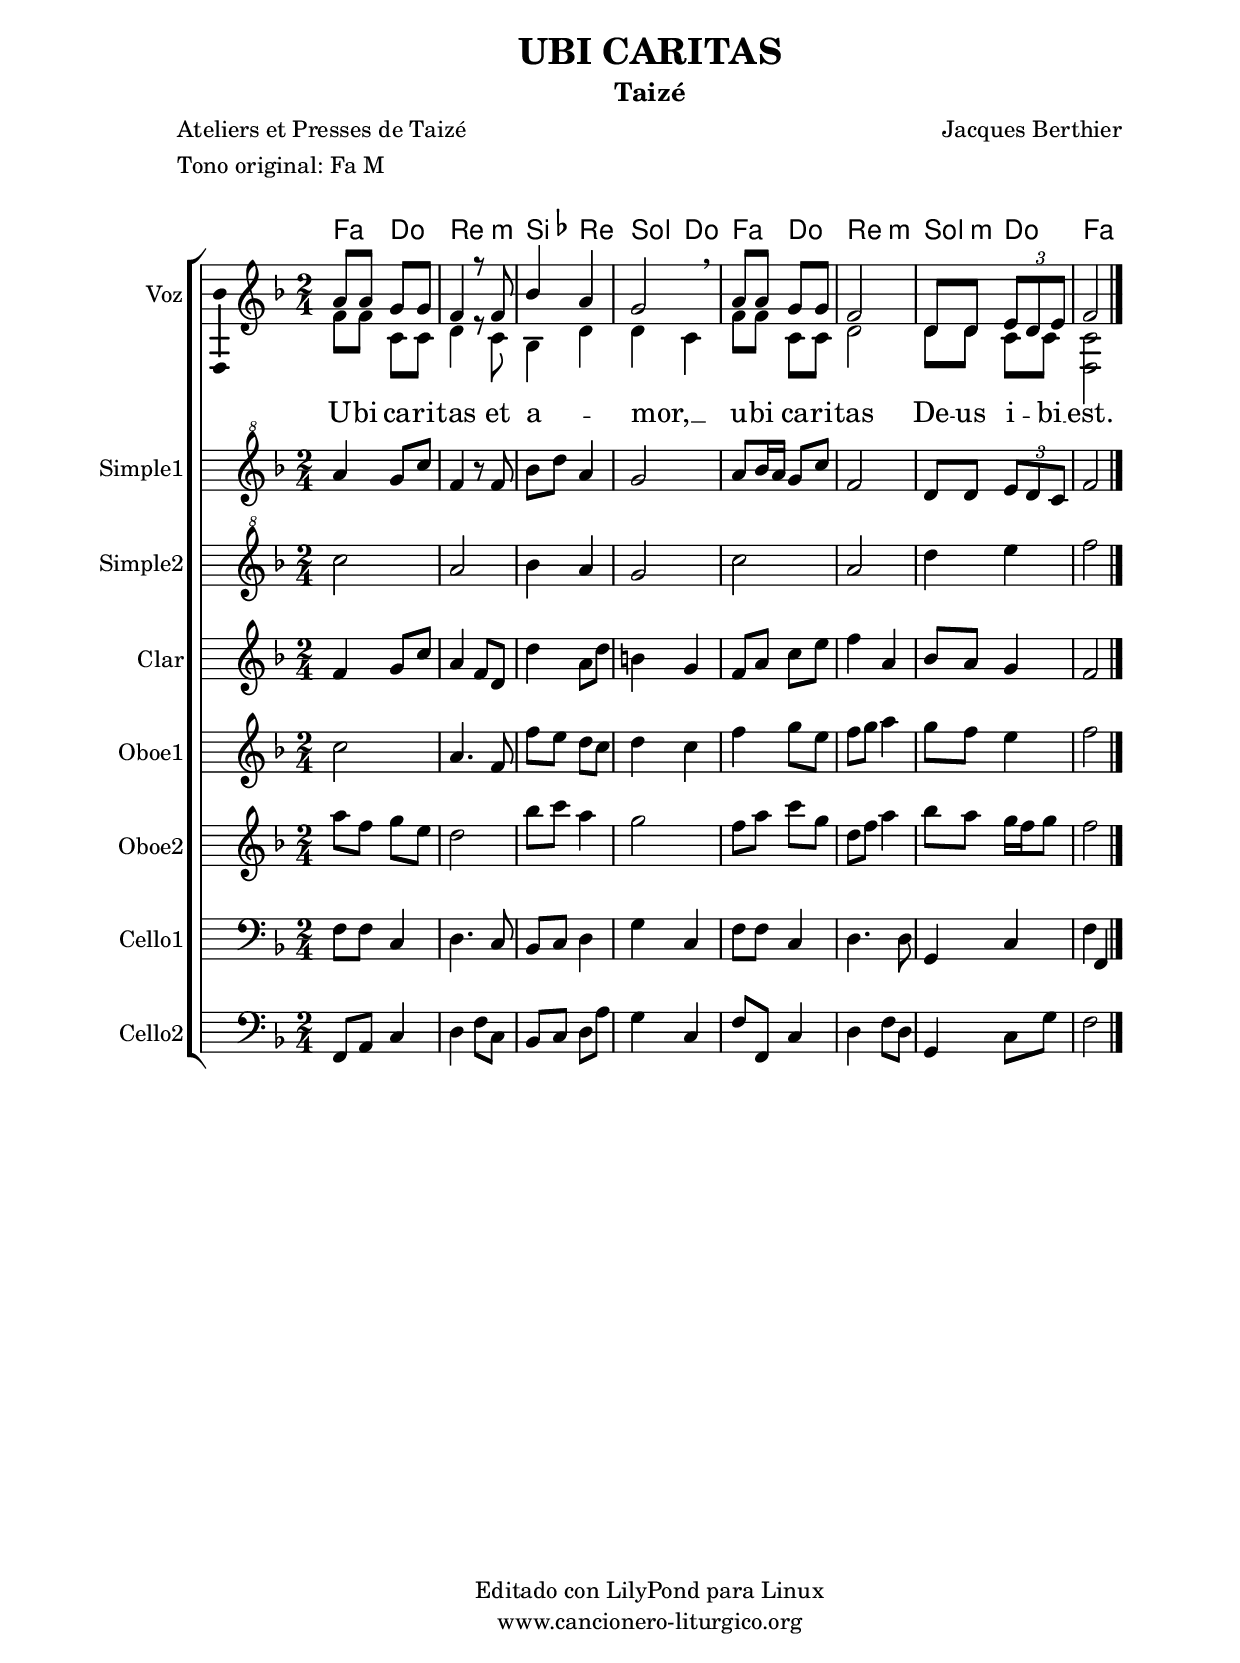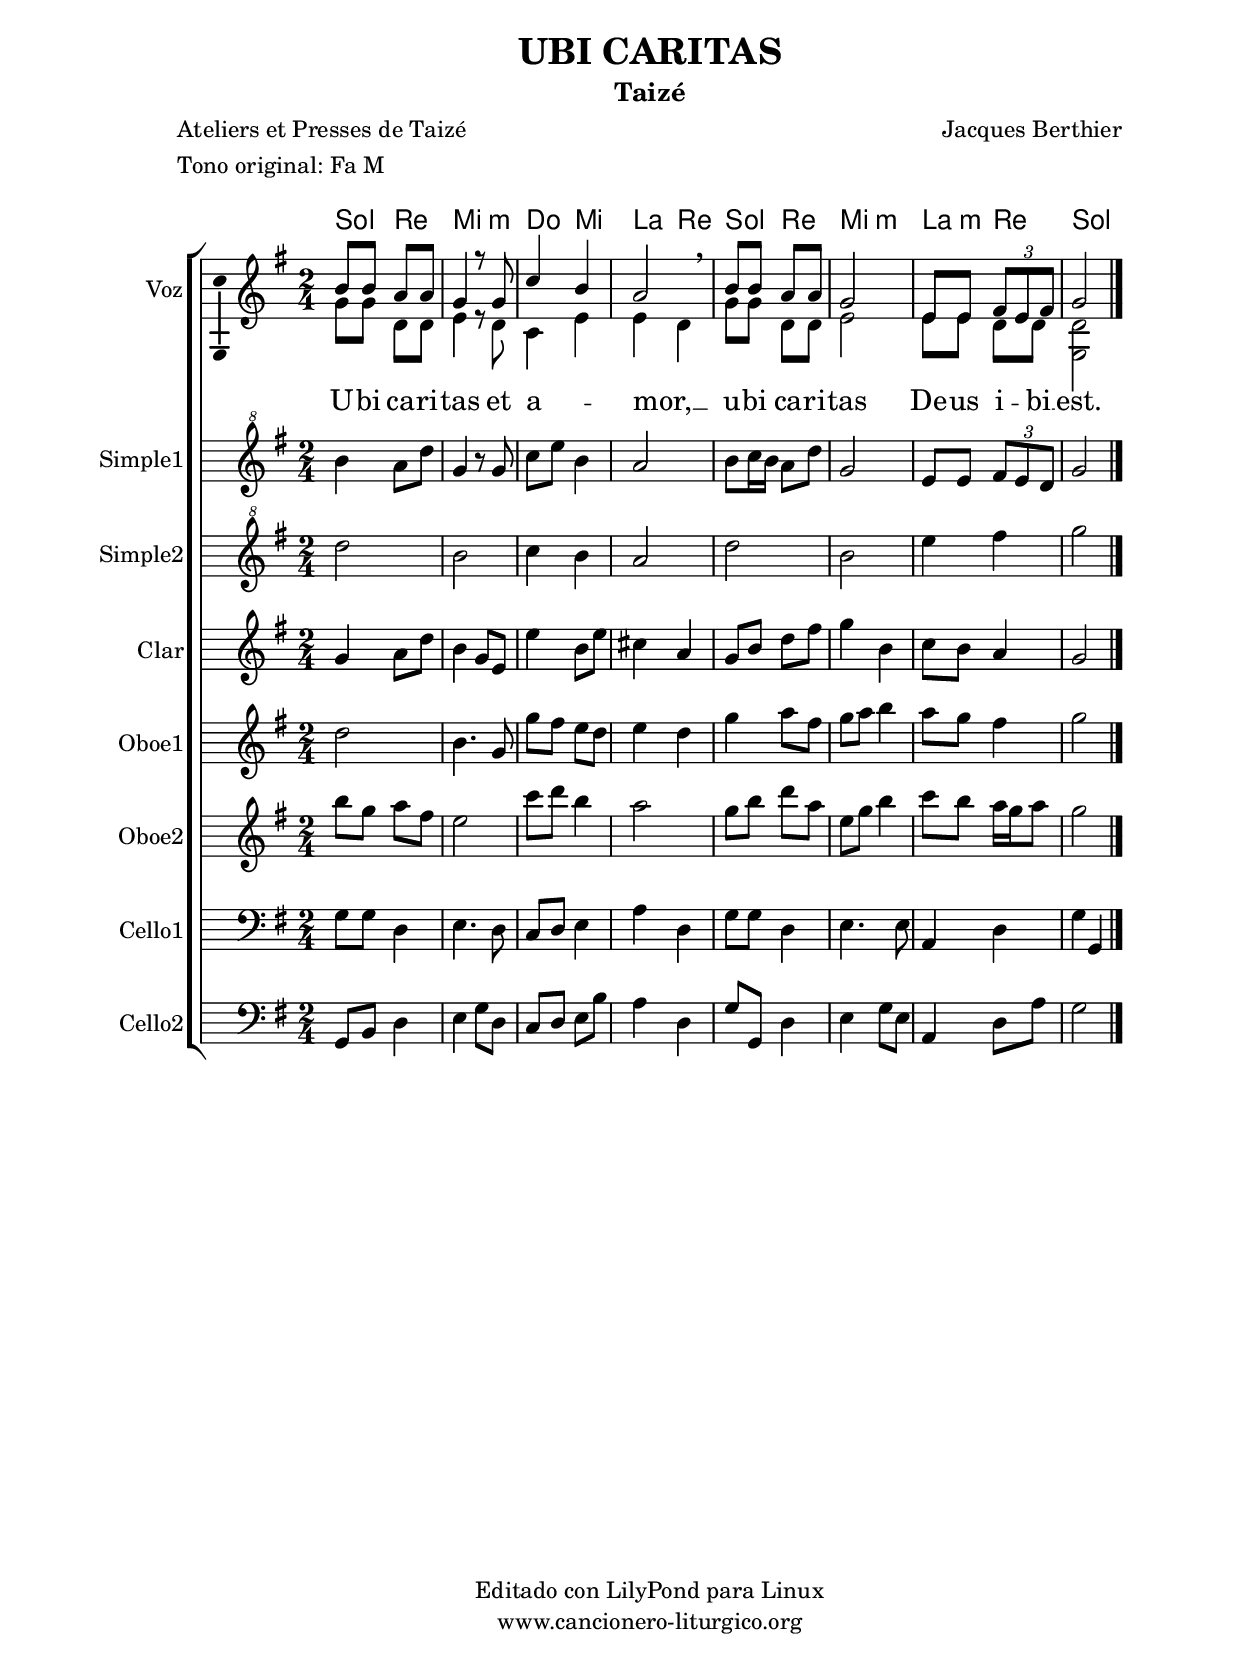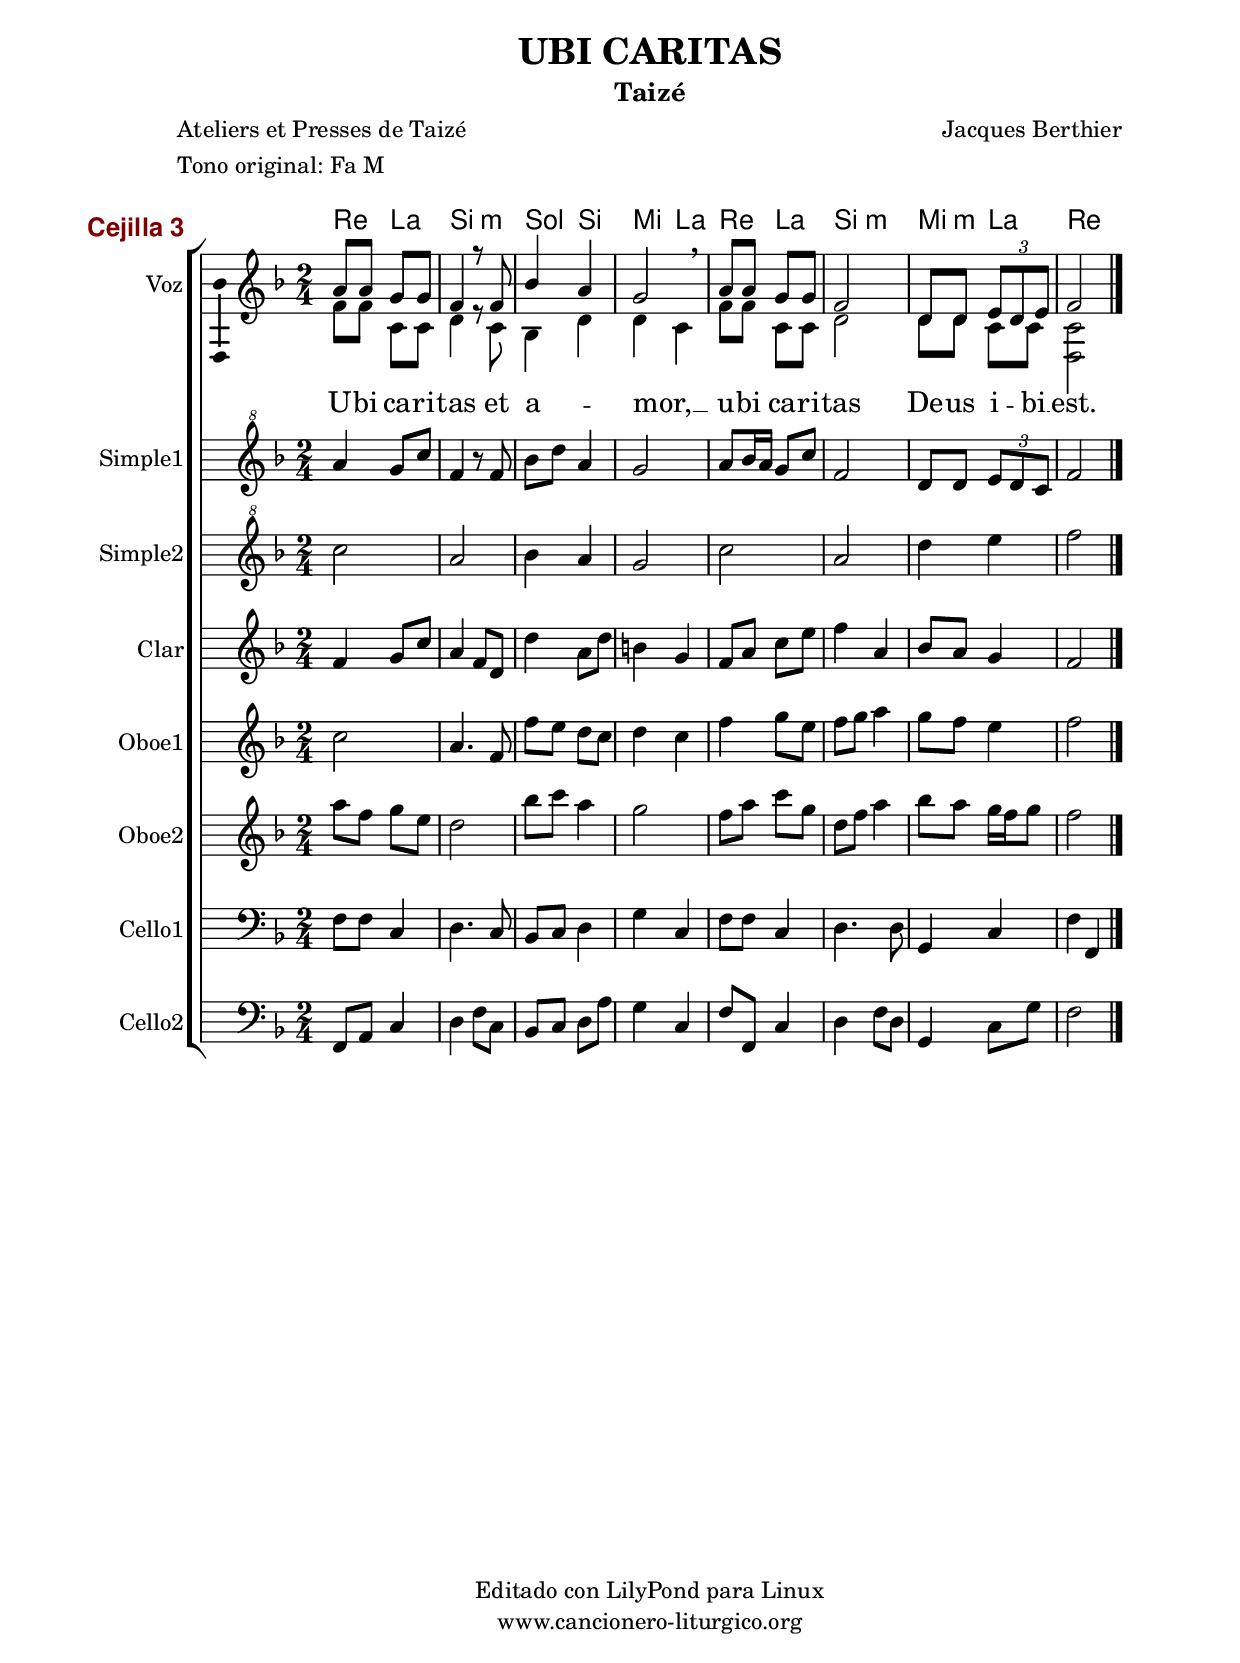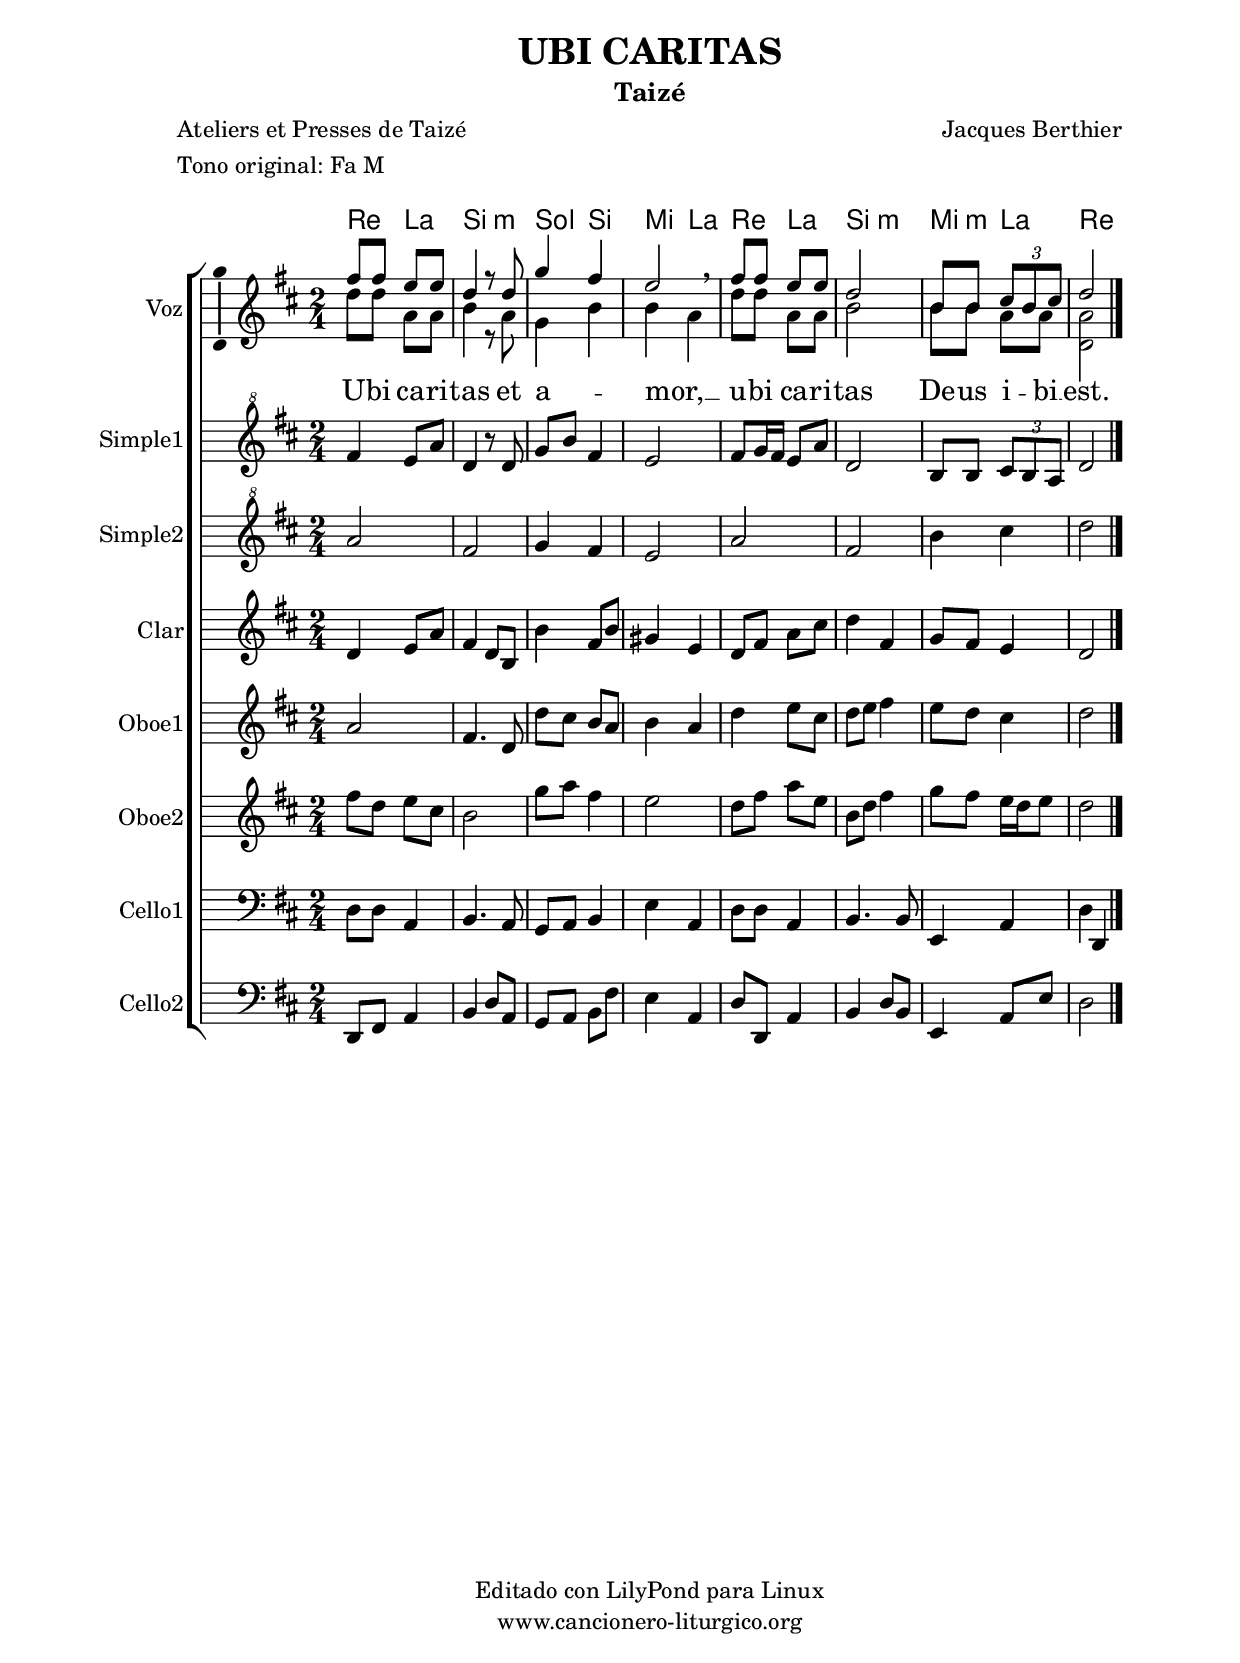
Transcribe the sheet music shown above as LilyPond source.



%versión de lilypond para la que se ha escrito esta partitura:
\version "2.16.0"

	%Tamaño papel
	#(set-default-paper-size "a4")
	%Tamaño partitura
	#(set-global-staff-size 20)
	%No responde al pulsar sobre una nota
	#(ly:set-option 'point-and-click #f)

%parámetros del encabezamiento:
\header {
	title = "UBI CARITAS"
	subtitle = "Taizé"
	composer = "Jacques Berthier"
	poet = "Ateliers et Presses de Taizé"
	meter = "Tono original: Fa M"
	arranger = ""
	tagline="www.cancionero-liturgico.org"
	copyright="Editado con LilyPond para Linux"
	tiempo = ""
	usos = ""
	letra = ""
	}

%parámetros asociados al papel:
\paper  {
	oddHeaderMarkup = \markup {\fill-line { \on-the-fly #not-first-page \fromproperty #'header:title \on-the-fly #not-first-page \fromproperty #'header:composer }}
	evenHeaderMarkup = \markup {\fill-line { \fromproperty #'header:composer \fromproperty #'header:title }}
	#(set-paper-size "a4")
	print-page-number = ##f
	first-page-number = 1
	print-first-page-number = ##f
%	head-separation = 3.0 \cm
	top-margin = 2.0 \cm
	bottom-margin = 0.5\cm
%%%	bottom-margin = -1.0\cm
	left-margin = 3.0 \cm
	line-width = 16.0 \cm 
	indent = 4\mm
	interscoreline = 2.\mm
	between-system-space = 15\mm
%	para que las partituras no llenen la hoja:
	ragged-bottom = ##t
%	idem para la última hoja:
	ragged-last-bottom = ##f
%	para que las partituras llenen el ancho del papel:
	ragged-last = ##f
	after-title-space = 2.5 \cm
%page-count=1
system-count=1

	%Flexible Vertical Spacing
%	markup-markup-spacing =
%	#'((basic-distance . 15) (minimum-distance . 15) (padding . 3))
	markup-system-spacing =
	#'((basic-distance . 15) (minimum-distance . 15) (padding . 3))
	system-system-spacing =
	#'((basic-distance . 15) (minimum-distance . 15) (padding . 3))
	score-system-spacing =
	#'((basic-distance . 15) (minimum-distance . 15) (padding . 5))
%	top-system-spacing = % header
%	#'((basic-distance . 8) (minimum-distance . 0) (padding . 0))
%	top-markup-spacing =
%	#'((basic-distance . 20) (minimum-distance . 20) (padding . 0))
	last-bottom-spacing = % footer
	#'((basic-distance . 5) (minimum-distance . 5) (padding . 0))
%	score-markup-spacing =
%	#'((basic-distance . 16) (minimum-distance . 13) (padding . 0))

	}


%parámetros que afectan a toda la partitura:
global =  {
	%clave de sol (G):
	\clef G
	%armadura:
%%%	\transpose f g
	\key f \major
	\tempo 4=50
	\set Score.tempoHideNote = ##t
	}


acordes = {
	\italianChords
	\chordmode {
%%%	\transpose f g
{

f4 c
d2:m
bes4 d
g4 c

f4 c
d2:m
g4:m c
f2

	}
	}
}

melodia = 

%%%	\transpose f g
{
	\relative c''{
	\time 2/4

<<
\new Voice = "arriba"
{
\voiceOne
a8 a g g
f4 r8 f8
bes4 a
g2

a8 a g g
f2
d8 d \times 2/3 {e8 d e}
f2
}

\new Voice = "abajo"
{
\voiceTwo
f8 f c c
d4 r8 c8
bes4 d
d4 c \breathe

%%%\break

f8 f c c
d2
d8 d c c
<c f,>2
}
>>

\bar "|."
	}
	}

melodiados = 

%%%	\transpose f g
{
	\relative c''{
	\time 2/4

f8 f c c
d4 r8 c8
bes4 d
d4 c

f8 f c c
d2
d8 d c c
<c f,>2

\bar "|."
	}
	}

melodiasimple = 

%%%	\transpose f g
{
	\relative c'''{
	\time 2/4

a4 g8 c
f,4 r8 f8
bes8 d a4
g2

a8 bes16 a g8 c
f,2
d8 d \times 2/3 {e8 d c}
f2

\bar "|."
	}
	}

melodiasimpledos = 

%%%	\transpose f g
{
	\relative c'''{
	\time 2/4

c2
a2
bes4 a
g2

c2
a2
d4 e
f2

\bar "|."
	}
	}

melodiaclari = 

%%%	\transpose f g
	\transpose c bes
{
	\relative c'{
	\time 2/4

g4 a8 d
b4 g8 e
e'4 b8 e
cis4 a

g8 b d fis
g4 b,
c8 b a4
g2

\bar "|."
	}
	}

melodiaoboe = 

%%%	\transpose f g
{
	\relative c''{
	\time 2/4

c2
a4. f8
f'8 e d c
d4 c

f4 g8 e
f8 g a4
g8 f e4
f2

\bar "|."
	}
	}

melodiaoboedos = 

%%%	\transpose f g
{
	\relative c''{
	\time 2/4

a'8 f g e
d2
bes'8 c a4
g2

f8 a c g
d8 f a4
bes8 a g16 f g8
f2

\bar "|."
	}
	}

melodiatrompe = 

%%%	\transpose f g
	\transpose c bes
{
	\relative c'{
	\time 2/4

b4 d
g4. b,8
c4 b8 e
a,2

b4 d
g4. b,8
c8 b a4
g2

\bar "|."
	}
	}

melodiatrompedos = 

%%%	\transpose f g
	\transpose c bes
{
	\relative c'{
	\time 2/4

b4 a8 fis
e4. b'8
e4 b8 c
a4 r8 d8

b4 a8 fis
e4 g
a8 e' d4
g,2

\bar "|."
	}
	}

melodiacello = 

%%%	\transpose f g
{
	\relative c{
	\time 2/4

f8 f c4
d4. c8
bes8 c d4
g4 c,

f8 f c4
d4. d8
g,4 c
f4 f,

\bar "|."
	}
	}

melodiacellodos = 

%%%	\transpose f g
{
	\relative c{
	\time 2/4

%\set Score.markFormatter = #format-mark-circle-numbers
%\mark \default
%\mark \markup{ \circle 2 }

f,8 a c4
d4 f8 c
bes8 c d a'
g4 c,

f8 f, c'4
d4 f8 d
g,4 c8 g'
f2


\bar "|."
	}
	}

texto = \lyricmode {
	U -- bi ca -- ri -- tas et a -- _ mor, __ _
	u -- bi ca -- ri -- tas De -- us i -- bi __ est.

	}


acordesStaff = \context ChordNames = acordesStaff <<
	\set chordChanges = ##t
	\acordes
	>>


%%%%%%%%%%%%%%%%%%%%%%%%%%%%%%%%%%% CEJILLA %%%%%%%%%%%%%%%%%%%%%%%%%%%%%%%%%%%
acordescejilla = {
%%%	\override ChordNames.ChordName #'font-size = #-1
%%%	\override ChordNames.ChordName #'font-series = #'bold
	\transpose f d {
		\acordes
		}
	}

acordescejillaStaff = \context ChordNames = acordescejillaStaff <<
	\set Staff.instrumentName = \markup \with-color #darkred \larger \bold \sans "Cejilla 3"
	\set chordChanges = ##t
	\acordescejilla
	>>
%%%%%%%%%%%%%%%%%%%%%%%%%%%%%%%%%%% CEJILLA %%%%%%%%%%%%%%%%%%%%%%%%%%%%%%%%%%%


vozStaff = \context Staff = vozStaff
\with {\consists "Ambitus_engraver"}
<<
	\set Staff.instrumentName = "Voz"
	\set Staff.shortInstrumentName = "V"
%	\set Staff.midiInstrument = #"clarinet"
%	\set Staff.midiInstrument = #"cello"
%	\set Staff.midiInstrument = #"flute"
	\set Staff.midiInstrument = #"electric guitar (jazz)"
%	\set Staff.midiInstrument = #"english horn"
%	\set Staff.midiInstrument = #"violin"
%	\set Staff.midiInstrument = #"glockenspiel"
	\set Staff.midiMinimumVolume = #0.7
	\set Staff.midiMaximumVolume = #0.9
	\global
	\melodia
	>>

vozdosStaff = \context Voice = vozdosStaff
\with {\consists "Ambitus_engraver"}
<<
	\set Staff.instrumentName = "Voz"
	\set Staff.shortInstrumentName = "V"
%	\set Staff.midiInstrument = #"clarinet"
%	\set Staff.midiInstrument = #"cello"
%	\set Staff.midiInstrument = #"flute"
	\set Staff.midiInstrument = #"electric guitar (jazz)"
%	\set Staff.midiInstrument = #"english horn"
%	\set Staff.midiInstrument = #"violin"
%	\set Staff.midiInstrument = #"glockenspiel"
	\set Staff.midiMinimumVolume = #0.7
	\set Staff.midiMaximumVolume = #0.9
	\global
	\melodiados
	>>

vozsimpleStaff = \context Voice = vozsimpleStaff
<<
	\set Staff.instrumentName = "Simple1"
	\set Staff.shortInstrumentName = "S1"
	\override Staff.StaffSymbol #'staff-space = #(magstep -0.35)
	\set Staff.midiInstrument = #"flute"
	\set Staff.midiMinimumVolume = #0.7
	\set Staff.midiMaximumVolume = #0.9
	\global
	%Cambio a clave de sol octava alta:
	\clef "treble^8"
	\melodiasimple
	>>

vozsimpledosStaff = \context Voice = vozsimpledosStaff
<<
	\set Staff.instrumentName = "Simple2"
	\set Staff.shortInstrumentName = "S2"
	\override Staff.StaffSymbol #'staff-space = #(magstep -0.35)
	\set Staff.midiInstrument = #"flute"
	\set Staff.midiMinimumVolume = #0.7
	\set Staff.midiMaximumVolume = #0.9
	\global
	%Cambio a clave de sol octava alta:
	\clef "treble^8"
	\melodiasimpledos
	>>

vozclariStaff = \context Voice = vozclariStaff
<<
	\set Staff.instrumentName = "Clar"
	\set Staff.shortInstrumentName = "Cl"
	\override Staff.StaffSymbol #'staff-space = #(magstep -0.35)
	\set Staff.midiInstrument = #"flute"
	\set Staff.midiMinimumVolume = #0.7
	\set Staff.midiMaximumVolume = #0.9
	\global
	\melodiaclari
	>>

vozoboeStaff = \context Voice = vozoboeStaff
<<
	\set Staff.instrumentName = "Oboe1"
	\set Staff.shortInstrumentName = "Ob1"
	\override Staff.StaffSymbol #'staff-space = #(magstep -0.35)
	\set Staff.midiInstrument = #"flute"
	\set Staff.midiMinimumVolume = #0.7
	\set Staff.midiMaximumVolume = #0.9
	\global
	\melodiaoboe
	>>

vozoboedosStaff = \context Voice = vozoboedosStaff
<<
	\set Staff.instrumentName = "Oboe2"
	\set Staff.shortInstrumentName = "Ob2"
	\override Staff.StaffSymbol #'staff-space = #(magstep -0.35)
	\set Staff.midiInstrument = #"flute"
	\set Staff.midiMinimumVolume = #0.7
	\set Staff.midiMaximumVolume = #0.9
	\global
	\melodiaoboedos
	>>

voztrompeStaff = \context Voice = voztrompeStaff
<<
	\set Staff.instrumentName = "Tromp1"
	\set Staff.shortInstrumentName = "T1"
	\override Staff.StaffSymbol #'staff-space = #(magstep -0.35)
	\set Staff.midiInstrument = #"flute"
	\set Staff.midiMinimumVolume = #0.7
	\set Staff.midiMaximumVolume = #0.9
	\global
	\melodiatrompe
	>>

voztrompedosStaff = \context Voice = voztrompedosStaff
<<
	\set Staff.instrumentName = "Tromp2"
	\set Staff.shortInstrumentName = "T2"
	\override Staff.StaffSymbol #'staff-space = #(magstep -0.35)
	\set Staff.midiInstrument = #"flute"
	\set Staff.midiMinimumVolume = #0.7
	\set Staff.midiMaximumVolume = #0.9
	\global
	\melodiatrompedos
	>>

vozcelloStaff = \context Voice = vozcelloStaff
<<
	\set Staff.instrumentName = "Cello1"
	\set Staff.shortInstrumentName = "Ce1"
	\override Staff.StaffSymbol #'staff-space = #(magstep -0.35)
	\set Staff.midiInstrument = #"flute"
	\set Staff.midiMinimumVolume = #0.7
	\set Staff.midiMaximumVolume = #0.9
	\global
	%Cambio a clave de fa (F):
	\clef F
	\melodiacello
	>>

vozcellodosStaff = \context Voice = vozcellodosStaff
<<
	\set Staff.instrumentName = "Cello2"
	\set Staff.shortInstrumentName = "Ce2"
	\override Staff.StaffSymbol #'staff-space = #(magstep -0.35)
	\set Staff.midiInstrument = #"flute"
	\set Staff.midiMinimumVolume = #0.7
	\set Staff.midiMaximumVolume = #0.9
	\global
	%Cambio a clave de fa (F):
	\clef F
	\melodiacellodos
	>>

textoStaff = \context Lyrics = textoStaff <<
	\lyricsto abajo \texto
	>>


\book {
	\score {
		\context ChoirStaff {
%			\override StaffGroup.SystemStartBracket #'collapse-height = #1
%			\override Score.SystemStartBar #'collapse-height = #1
			<<
			\acordesStaff
			\vozStaff
			\textoStaff
			\vozsimpleStaff
			\vozsimpledosStaff
			\vozclariStaff
			\vozoboeStaff
			\vozoboedosStaff
%			\voztrompeStaff
%			\voztrompedosStaff
			\vozcelloStaff
			\vozcellodosStaff
			>>
			}
		\layout {
	    		\context {
				\Lyrics
				\override LyricText #'font-size = #2
				}
	   		 \context {
				\Score
				\override StaffSymbol #'staff-space = #(magstep +3)
				}
			}
		}
	\score {
		\unfoldRepeats
		\context ChoirStaff {
			<<
			\acordesStaff
			\vozStaff
			\vozsimpleStaff
			\vozsimpledosStaff
			\vozclariStaff
			\vozoboeStaff
			\vozoboedosStaff
%			\voztrompeStaff
%			\voztrompedosStaff
			\vozcelloStaff
			\vozcellodosStaff
			>>
			}
		\midi {
	  		\context {
	  			\Score
				tempoWholesPerMinute = #(ly:make-moment 70 4)
				}
			}
		}
	}


%Partitura para guitarra
#(define output-suffix "G")
\book {
	\score {
		\context ChoirStaff {
%			\override StaffGroup.SystemStartBracket #'collapse-height = #1
%			\override Score.SystemStartBar #'collapse-height = #1
			<<
			\acordescejillaStaff
			\vozStaff
			\textoStaff
			\vozsimpleStaff
			\vozsimpledosStaff
			\vozclariStaff
			\vozoboeStaff
			\vozoboedosStaff
%			\voztrompeStaff
%			\voztrompedosStaff
			\vozcelloStaff
			\vozcellodosStaff
			>>
			}
		\layout {
%%%%%%%%%%%%%%%%%%%%%%%%%%%%%%%%%%% CEJILLA %%%%%%%%%%%%%%%%%%%%%%%%%%%%%%%%%%%
			\context {
				\ChordNames \consists Instrument_name_engraver
				}
%%%%%%%%%%%%%%%%%%%%%%%%%%%%%%%%%%% CEJILLA %%%%%%%%%%%%%%%%%%%%%%%%%%%%%%%%%%%
	    		\context {
				\Lyrics
				\override LyricText #'font-size = #2
				}
	   		 \context {
				\Score
				\override StaffSymbol #'staff-space = #(magstep +3)
				}
			}
		}
	}


#(define output-suffix "C")
\book {
	\score {
		\context ChoirStaff {
%			\override StaffGroup.SystemStartBracket #'collapse-height = #1
%			\override Score.SystemStartBar #'collapse-height = #1
\transpose c d
			<<
			\acordesStaff
			\vozStaff
			\textoStaff
			\vozsimpleStaff
			\vozsimpledosStaff
			\vozclariStaff
			\vozoboeStaff
			\vozoboedosStaff
%			\voztrompeStaff
%			\voztrompedosStaff
			\vozcelloStaff
			\vozcellodosStaff
			>>
			}
		\layout {
	    		\context {
				\Lyrics
				\override LyricText #'font-size = #2
				}
	   		 \context {
				\Score
				\override StaffSymbol #'staff-space = #(magstep +3)
				}
			}
		}
	}


#(define output-suffix "S")
\book {
	\score {
		\context ChoirStaff {
%			\override StaffGroup.SystemStartBracket #'collapse-height = #1
%			\override Score.SystemStartBar #'collapse-height = #1
\transpose c a,
			<<
			\acordesStaff
\transpose a a'
			\vozStaff
			\textoStaff
			\vozsimpleStaff
			\vozsimpledosStaff
			\vozclariStaff
			\vozoboeStaff
			\vozoboedosStaff
%			\voztrompeStaff
%			\voztrompedosStaff
			\vozcelloStaff
			\vozcellodosStaff
			>>
			}
		\layout {
	    		\context {
				\Lyrics
				\override LyricText #'font-size = #2
				}
	   		 \context {
				\Score
				\override StaffSymbol #'staff-space = #(magstep +3)
				}
			}
		}
	}


